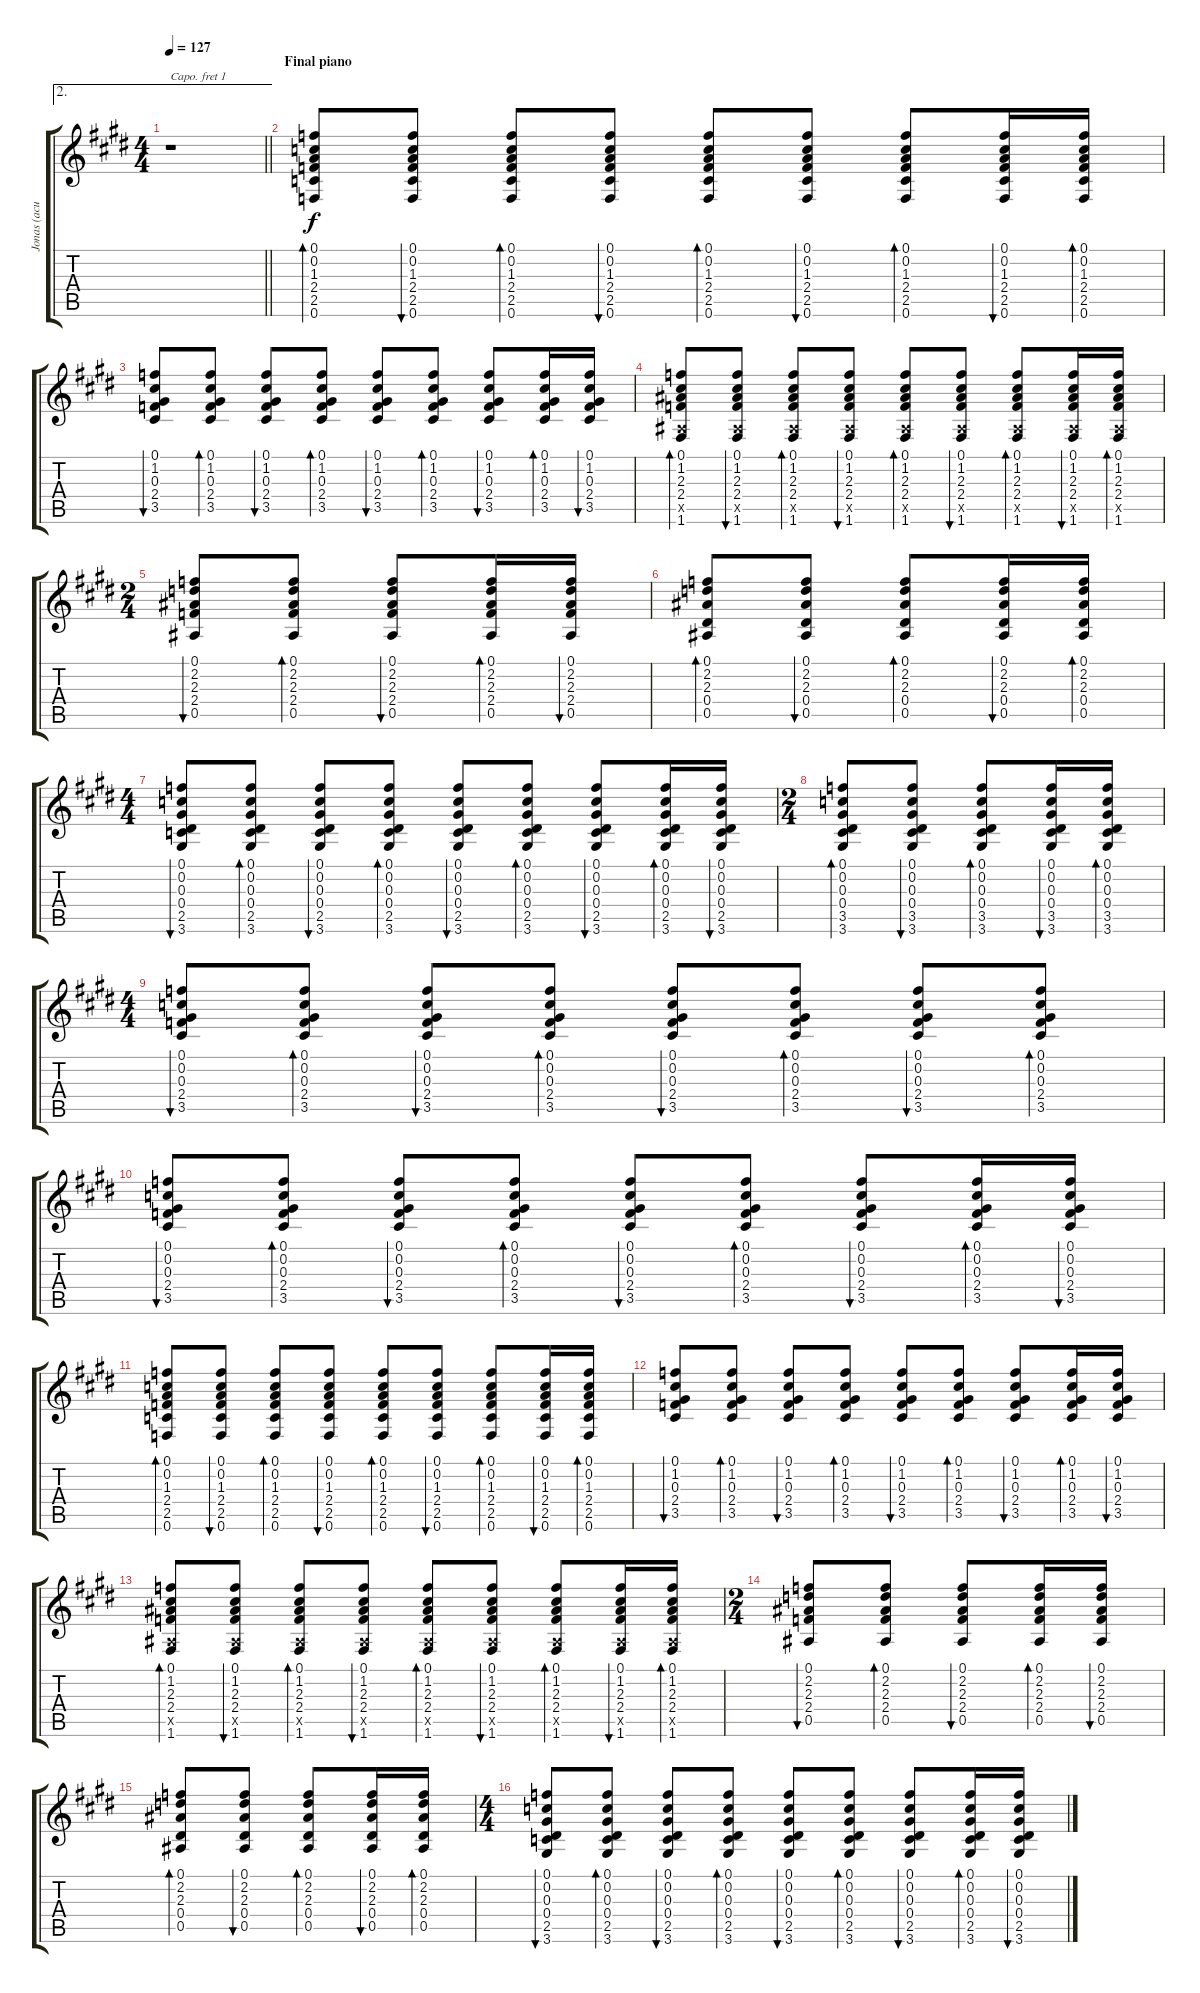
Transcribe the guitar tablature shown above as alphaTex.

\track ("Jonas (acustic)" "Jonas (acu") {instrument acousticguitarnylon}
\staff {score tabs}
\capo 1
\tuning (E4 B3 G3 D3 A2 E2) {hide}
\ae 2
\ts (4 4)
\tempo 127
\clef g2
\barLineRight lightlight
\ks e
r.1{dy f} |
\section ("" "Final piano")
(0.1 0.2 1.3 2.4 2.5 0.6).8{bd 60} (0.1 0.2 1.3 2.4 2.5 0.6).8{bu 60} (0.1 0.2 1.3 2.4 2.5 0.6).8{bd 60} (0.1 0.2 1.3 2.4 2.5 0.6).8{bu 60} (0.1 0.2 1.3 2.4 2.5 0.6).8{bd 60} (0.1 0.2 1.3 2.4 2.5 0.6).8{bu 60} (0.1 0.2 1.3 2.4 2.5 0.6).8{bd 60} (0.1 0.2 1.3 2.4 2.5 0.6).16{bu 60} (0.1 0.2 1.3 2.4 2.5 0.6).16{bd 60} |
(0.1 1.2 0.3 2.4 3.5).8{bu 60} (0.1 1.2 0.3 2.4 3.5).8{bd 60} (0.1 1.2 0.3 2.4 3.5).8{bu 60} (0.1 1.2 0.3 2.4 3.5).8{bd 60} (0.1 1.2 0.3 2.4 3.5).8{bu 60} (0.1 1.2 0.3 2.4 3.5).8{bd 60} (0.1 1.2 0.3 2.4 3.5).8{bu 60} (0.1 1.2 0.3 2.4 3.5).16{bd 60} (0.1 1.2 0.3 2.4 3.5).16{bu 60} |
(0.1 1.2 2.3 2.4 0.5{x} 1.6).8{bd 60} (0.1 1.2 2.3 2.4 0.5{x} 1.6).8{bu 60} (0.1 1.2 2.3 2.4 0.5{x} 1.6).8{bd 60} (0.1 1.2 2.3 2.4 0.5{x} 1.6).8{bu 60} (0.1 1.2 2.3 2.4 0.5{x} 1.6).8{bd 60} (0.1 1.2 2.3 2.4 0.5{x} 1.6).8{bu 60} (0.1 1.2 2.3 2.4 0.5{x} 1.6).8{bd 60} (0.1 1.2 2.3 2.4 0.5{x} 1.6).16{bu 60} (0.1 1.2 2.3 2.4 0.5{x} 1.6).16{bd 60} |
\ts (2 4)
(0.1 2.2 2.3 2.4 0.5).8{bu 60} (0.1 2.2 2.3 2.4 0.5).8{bd 60} (0.1 2.2 2.3 2.4 0.5).8{bu 60} (0.1 2.2 2.3 2.4 0.5).16{bd 60} (0.1 2.2 2.3 2.4 0.5).16{bu 60} |
(0.1 2.2 2.3 0.4 0.5).8{bd 60} (0.1 2.2 2.3 0.4 0.5).8{bu 60} (0.1 2.2 2.3 0.4 0.5).8{bd 60} (0.1 2.2 2.3 0.4 0.5).16{bu 60} (0.1 2.2 2.3 0.4 0.5).16{bd 60} |
\ts (4 4)
(0.1 0.2 0.3 0.4 2.5 3.6).8{bu 60} (0.1 0.2 0.3 0.4 2.5 3.6).8{bd 60} (0.1 0.2 0.3 0.4 2.5 3.6).8{bu 60} (0.1 0.2 0.3 0.4 2.5 3.6).8{bd 60} (0.1 0.2 0.3 0.4 2.5 3.6).8{bu 60} (0.1 0.2 0.3 0.4 2.5 3.6).8{bd 60} (0.1 0.2 0.3 0.4 2.5 3.6).8{bu 60} (0.1 0.2 0.3 0.4 2.5 3.6).16{bd 60} (0.1 0.2 0.3 0.4 2.5 3.6).16{bu 60} |
\ts (2 4)
(0.1 0.2 0.3 0.4 3.5 3.6).8{bd 60} (0.1 0.2 0.3 0.4 3.5 3.6).8{bu 60} (0.1 0.2 0.3 0.4 3.5 3.6).8{bd 60} (0.1 0.2 0.3 0.4 3.5 3.6).16{bu 60} (0.1 0.2 0.3 0.4 3.5 3.6).16{bd 60} |
\ts (4 4)
(0.1 0.2 0.3 2.4 3.5).8{bu 60} (0.1 0.2 0.3 2.4 3.5).8{bd 60} (0.1 0.2 0.3 2.4 3.5).8{bu 60} (0.1 0.2 0.3 2.4 3.5).8{bd 60} (0.1 0.2 0.3 2.4 3.5).8{bu 60} (0.1 0.2 0.3 2.4 3.5).8{bd 60} (0.1 0.2 0.3 2.4 3.5).8{bu 60} (0.1 0.2 0.3 2.4 3.5).8{bd 60} |
(0.1 0.2 0.3 2.4 3.5).8{bu 60} (0.1 0.2 0.3 2.4 3.5).8{bd 60} (0.1 0.2 0.3 2.4 3.5).8{bu 60} (0.1 0.2 0.3 2.4 3.5).8{bd 60} (0.1 0.2 0.3 2.4 3.5).8{bu 60} (0.1 0.2 0.3 2.4 3.5).8{bd 60} (0.1 0.2 0.3 2.4 3.5).8{bu 60} (0.1 0.2 0.3 2.4 3.5).16{bd 60} (0.1 0.2 0.3 2.4 3.5).16{bu 60} |
(0.1 0.2 1.3 2.4 2.5 0.6).8{bd 60} (0.1 0.2 1.3 2.4 2.5 0.6).8{bu 60} (0.1 0.2 1.3 2.4 2.5 0.6).8{bd 60} (0.1 0.2 1.3 2.4 2.5 0.6).8{bu 60} (0.1 0.2 1.3 2.4 2.5 0.6).8{bd 60} (0.1 0.2 1.3 2.4 2.5 0.6).8{bu 60} (0.1 0.2 1.3 2.4 2.5 0.6).8{bd 60} (0.1 0.2 1.3 2.4 2.5 0.6).16{bu 60} (0.1 0.2 1.3 2.4 2.5 0.6).16{bd 60} |
(0.1 1.2 0.3 2.4 3.5).8{bu 60} (0.1 1.2 0.3 2.4 3.5).8{bd 60} (0.1 1.2 0.3 2.4 3.5).8{bu 60} (0.1 1.2 0.3 2.4 3.5).8{bd 60} (0.1 1.2 0.3 2.4 3.5).8{bu 60} (0.1 1.2 0.3 2.4 3.5).8{bd 60} (0.1 1.2 0.3 2.4 3.5).8{bu 60} (0.1 1.2 0.3 2.4 3.5).16{bd 60} (0.1 1.2 0.3 2.4 3.5).16{bu 60} |
(0.1 1.2 2.3 2.4 0.5{x} 1.6).8{bd 60} (0.1 1.2 2.3 2.4 0.5{x} 1.6).8{bu 60} (0.1 1.2 2.3 2.4 0.5{x} 1.6).8{bd 60} (0.1 1.2 2.3 2.4 0.5{x} 1.6).8{bu 60} (0.1 1.2 2.3 2.4 0.5{x} 1.6).8{bd 60} (0.1 1.2 2.3 2.4 0.5{x} 1.6).8{bu 60} (0.1 1.2 2.3 2.4 0.5{x} 1.6).8{bd 60} (0.1 1.2 2.3 2.4 0.5{x} 1.6).16{bu 60} (0.1 1.2 2.3 2.4 0.5{x} 1.6).16{bd 60} |
\ts (2 4)
(0.1 2.2 2.3 2.4 0.5).8{bu 60} (0.1 2.2 2.3 2.4 0.5).8{bd 60} (0.1 2.2 2.3 2.4 0.5).8{bu 60} (0.1 2.2 2.3 2.4 0.5).16{bd 60} (0.1 2.2 2.3 2.4 0.5).16{bu 60} |
(0.1 2.2 2.3 0.4 0.5).8{bd 60} (0.1 2.2 2.3 0.4 0.5).8{bu 60} (0.1 2.2 2.3 0.4 0.5).8{bd 60} (0.1 2.2 2.3 0.4 0.5).16{bu 60} (0.1 2.2 2.3 0.4 0.5).16{bd 60} |
\ts (4 4)
(0.1 0.2 0.3 0.4 2.5 3.6).8{bu 60} (0.1 0.2 0.3 0.4 2.5 3.6).8{bd 60} (0.1 0.2 0.3 0.4 2.5 3.6).8{bu 60} (0.1 0.2 0.3 0.4 2.5 3.6).8{bd 60} (0.1 0.2 0.3 0.4 2.5 3.6).8{bu 60} (0.1 0.2 0.3 0.4 2.5 3.6).8{bd 60} (0.1 0.2 0.3 0.4 2.5 3.6).8{bu 60} (0.1 0.2 0.3 0.4 2.5 3.6).16{bd 60} (0.1 0.2 0.3 0.4 2.5 3.6).16{bu 60}
